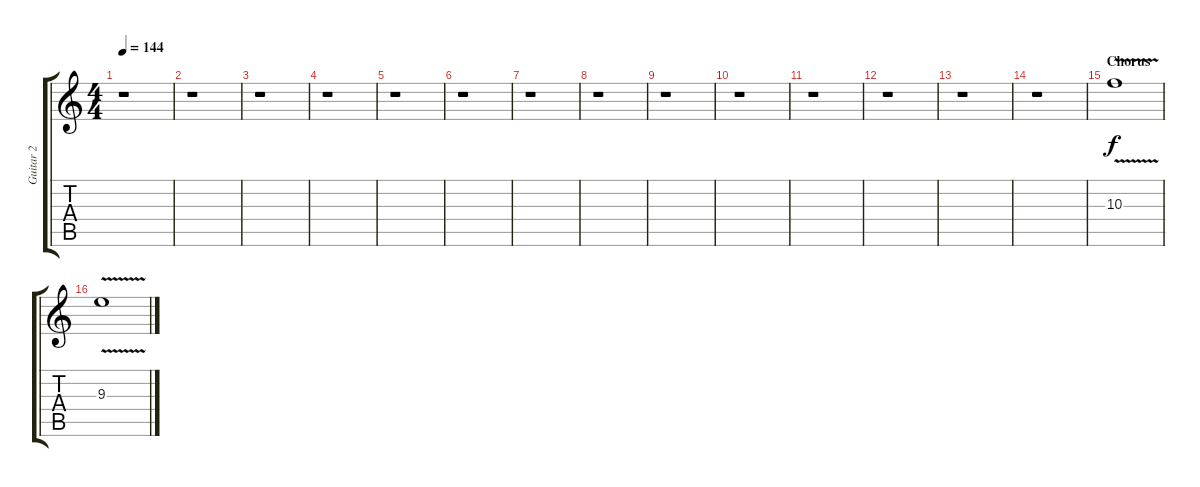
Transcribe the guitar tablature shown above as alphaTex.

\track ("Guitar 2" "Guitar 2") {instrument distortionguitar}
\staff {score tabs}
\tuning (E4 B3 G3 D3 A2 E2) {hide}
\ts (4 4)
\tempo 144
\clef g2
\ks c
r.1{dy f} |
r.1 |
r.1 |
r.1 |
r.1 |
r.1 |
r.1 |
r.1 |
r.1 |
r.1 |
r.1 |
r.1 |
r.1 |
r.1 |
\section ("" "Chorus")
10.3{v}.1 |
9.3{v}.1
